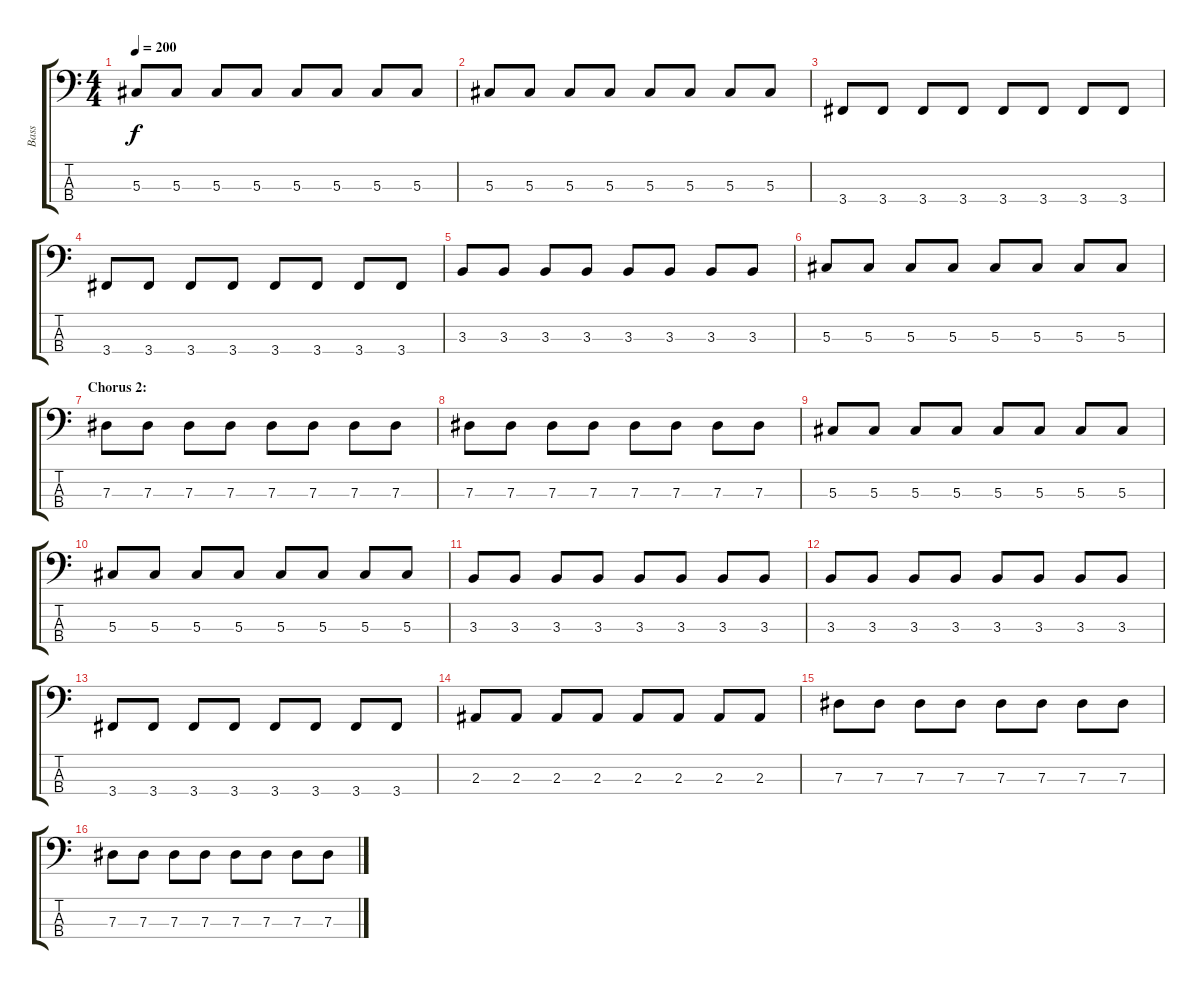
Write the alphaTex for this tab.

\track ("Bass" "Bass") {instrument electricbasspick}
\staff {score tabs}
\tuning (Gb2 Db2 Ab1 Eb1) {hide}
\ts (4 4)
\tempo 200
\clef f4
\ks c
5.3.8{dy f} 5.3.8 5.3.8 5.3.8 5.3.8 5.3.8 5.3.8 5.3.8 |
5.3.8 5.3.8 5.3.8 5.3.8 5.3.8 5.3.8 5.3.8 5.3.8 |
3.4.8 3.4.8 3.4.8 3.4.8 3.4.8 3.4.8 3.4.8 3.4.8 |
3.4.8 3.4.8 3.4.8 3.4.8 3.4.8 3.4.8 3.4.8 3.4.8 |
3.3.8 3.3.8 3.3.8 3.3.8 3.3.8 3.3.8 3.3.8 3.3.8 |
5.3.8 5.3.8 5.3.8 5.3.8 5.3.8 5.3.8 5.3.8 5.3.8 |
\section ("" "Chorus 2:")
7.3.8 7.3.8 7.3.8 7.3.8 7.3.8 7.3.8 7.3.8 7.3.8 |
7.3.8 7.3.8 7.3.8 7.3.8 7.3.8 7.3.8 7.3.8 7.3.8 |
5.3.8 5.3.8 5.3.8 5.3.8 5.3.8 5.3.8 5.3.8 5.3.8 |
5.3.8 5.3.8 5.3.8 5.3.8 5.3.8 5.3.8 5.3.8 5.3.8 |
3.3.8 3.3.8 3.3.8 3.3.8 3.3.8 3.3.8 3.3.8 3.3.8 |
3.3.8 3.3.8 3.3.8 3.3.8 3.3.8 3.3.8 3.3.8 3.3.8 |
3.4.8 3.4.8 3.4.8 3.4.8 3.4.8 3.4.8 3.4.8 3.4.8 |
2.3.8 2.3.8 2.3.8 2.3.8 2.3.8 2.3.8 2.3.8 2.3.8 |
7.3.8 7.3.8 7.3.8 7.3.8 7.3.8 7.3.8 7.3.8 7.3.8 |
7.3.8 7.3.8 7.3.8 7.3.8 7.3.8 7.3.8 7.3.8 7.3.8
